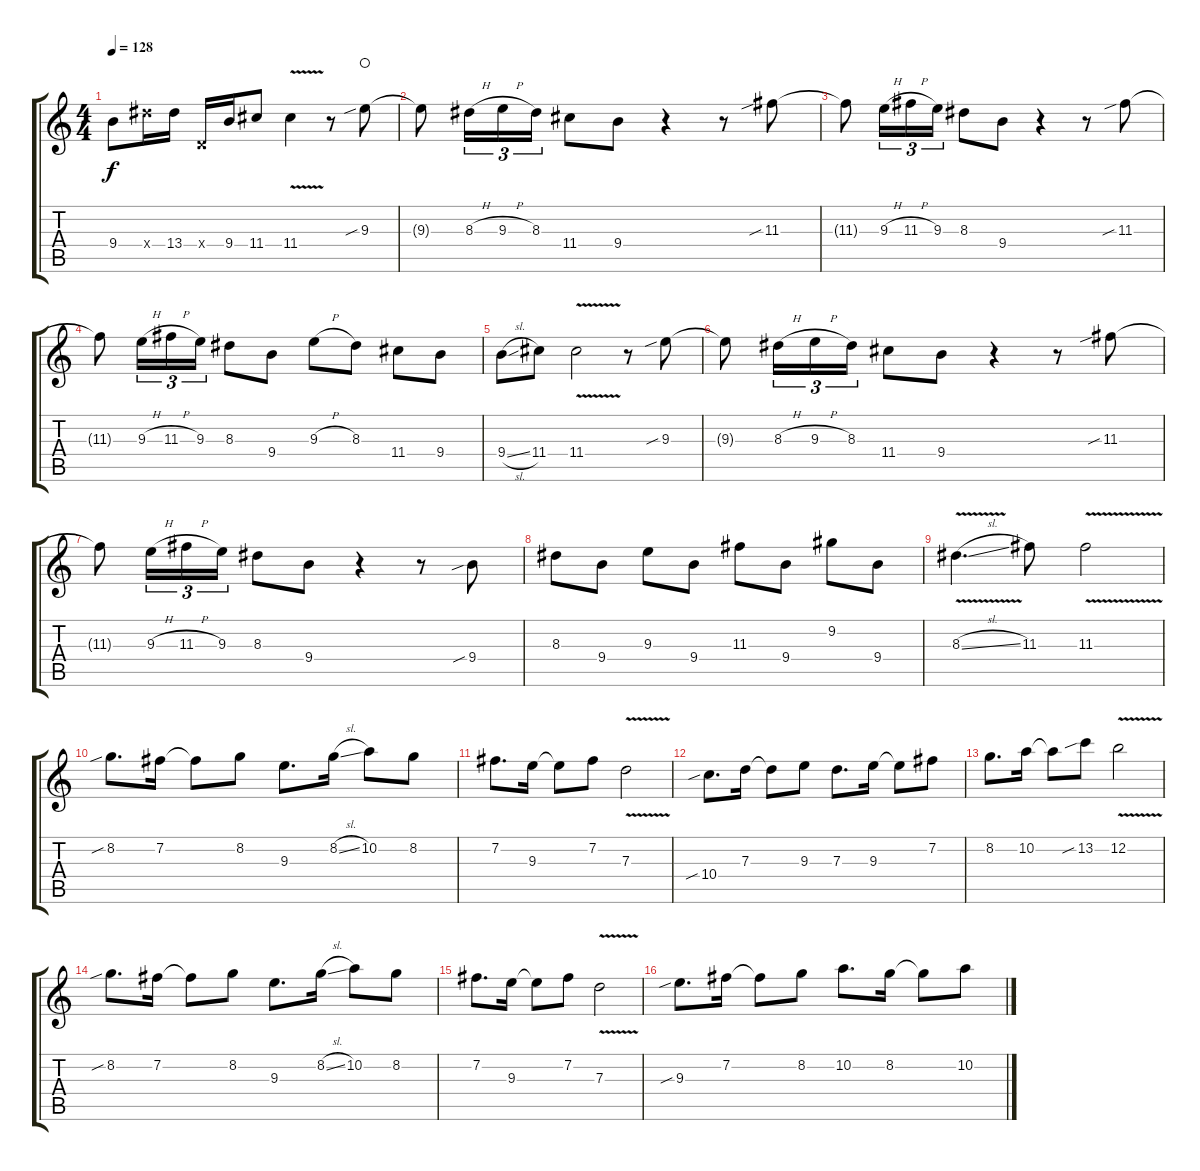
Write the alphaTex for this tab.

\track "" {instrument distortionguitar}
\staff {score tabs}
\tuning (E4 B3 G3 D3 A2 E2) {hide}
\ts (4 4)
\tempo 128
\clef g2
\ks c
9.4.8{dy f} 13.4{x}.16 13.4.16 0.4{x}.16 9.4.16 11.4.8 11.4{v}.4 r.8 9.3{sib}.8{waho} |
9.3{t}.8 8.3{h}.16{tu (3 2)} 9.3{h}.16{tu (3 2)} 8.3.16{tu (3 2)} 11.4.8 9.4.8 r.4 r.8 11.3{sib}.8 |
11.3{t}.8 9.3{h}.16{tu (3 2)} 11.3{h}.16{tu (3 2)} 9.3.16{tu (3 2)} 8.3.8 9.4.8 r.4 r.8 11.3{sib}.8 |
11.3{t}.8 9.3{h}.16{tu (3 2)} 11.3{h}.16{tu (3 2)} 9.3.16{tu (3 2)} 8.3.8 9.4.8 9.3{h}.8 8.3.8 11.4.8 9.4.8 |
9.4{sl}.8 11.4.8 11.4{v}.2 r.8 9.3{sib}.8 |
9.3{t}.8 8.3{h}.16{tu (3 2)} 9.3{h}.16{tu (3 2)} 8.3.16{tu (3 2)} 11.4.8 9.4.8 r.4 r.8 11.3{sib}.8 |
11.3{t}.8 9.3{h}.16{tu (3 2)} 11.3{h}.16{tu (3 2)} 9.3.16{tu (3 2)} 8.3.8 9.4.8 r.4 r.8 9.4{sib}.8 |
8.3.8 9.4.8 9.3.8 9.4.8 11.3.8 9.4.8 9.2.8 9.4.8 |
8.3{v sl}.4{d} 11.3.8 11.3{v}.2 |
8.2{sib}.8{d} 7.2.16 7.2{t}.8 8.2.8 9.3.8{d} 8.2{sl}.16 10.2.8 8.2.8 |
7.2.8{d} 9.3.16 9.3{t}.8 7.2.8 7.3{v}.2 |
10.4{sib}.8{d} 7.3.16 7.3{t}.8 9.3.8 7.3.8{d} 9.3.16 9.3{t}.8 7.2.8 |
8.2.8{d} 10.2.16 10.2{t}.8 13.2{sib}.8{txt ""} 12.2{v}.2 |
8.2{sib}.8{d} 7.2.16 7.2{t}.8 8.2.8 9.3.8{d} 8.2{sl}.16 10.2.8 8.2.8 |
7.2.8{d} 9.3.16 9.3{t}.8 7.2.8 7.3{v}.2 |
9.3{sib}.8{d} 7.2.16 7.2{t}.8 8.2.8 10.2.8{d} 8.2.16 8.2{t}.8 10.2.8
